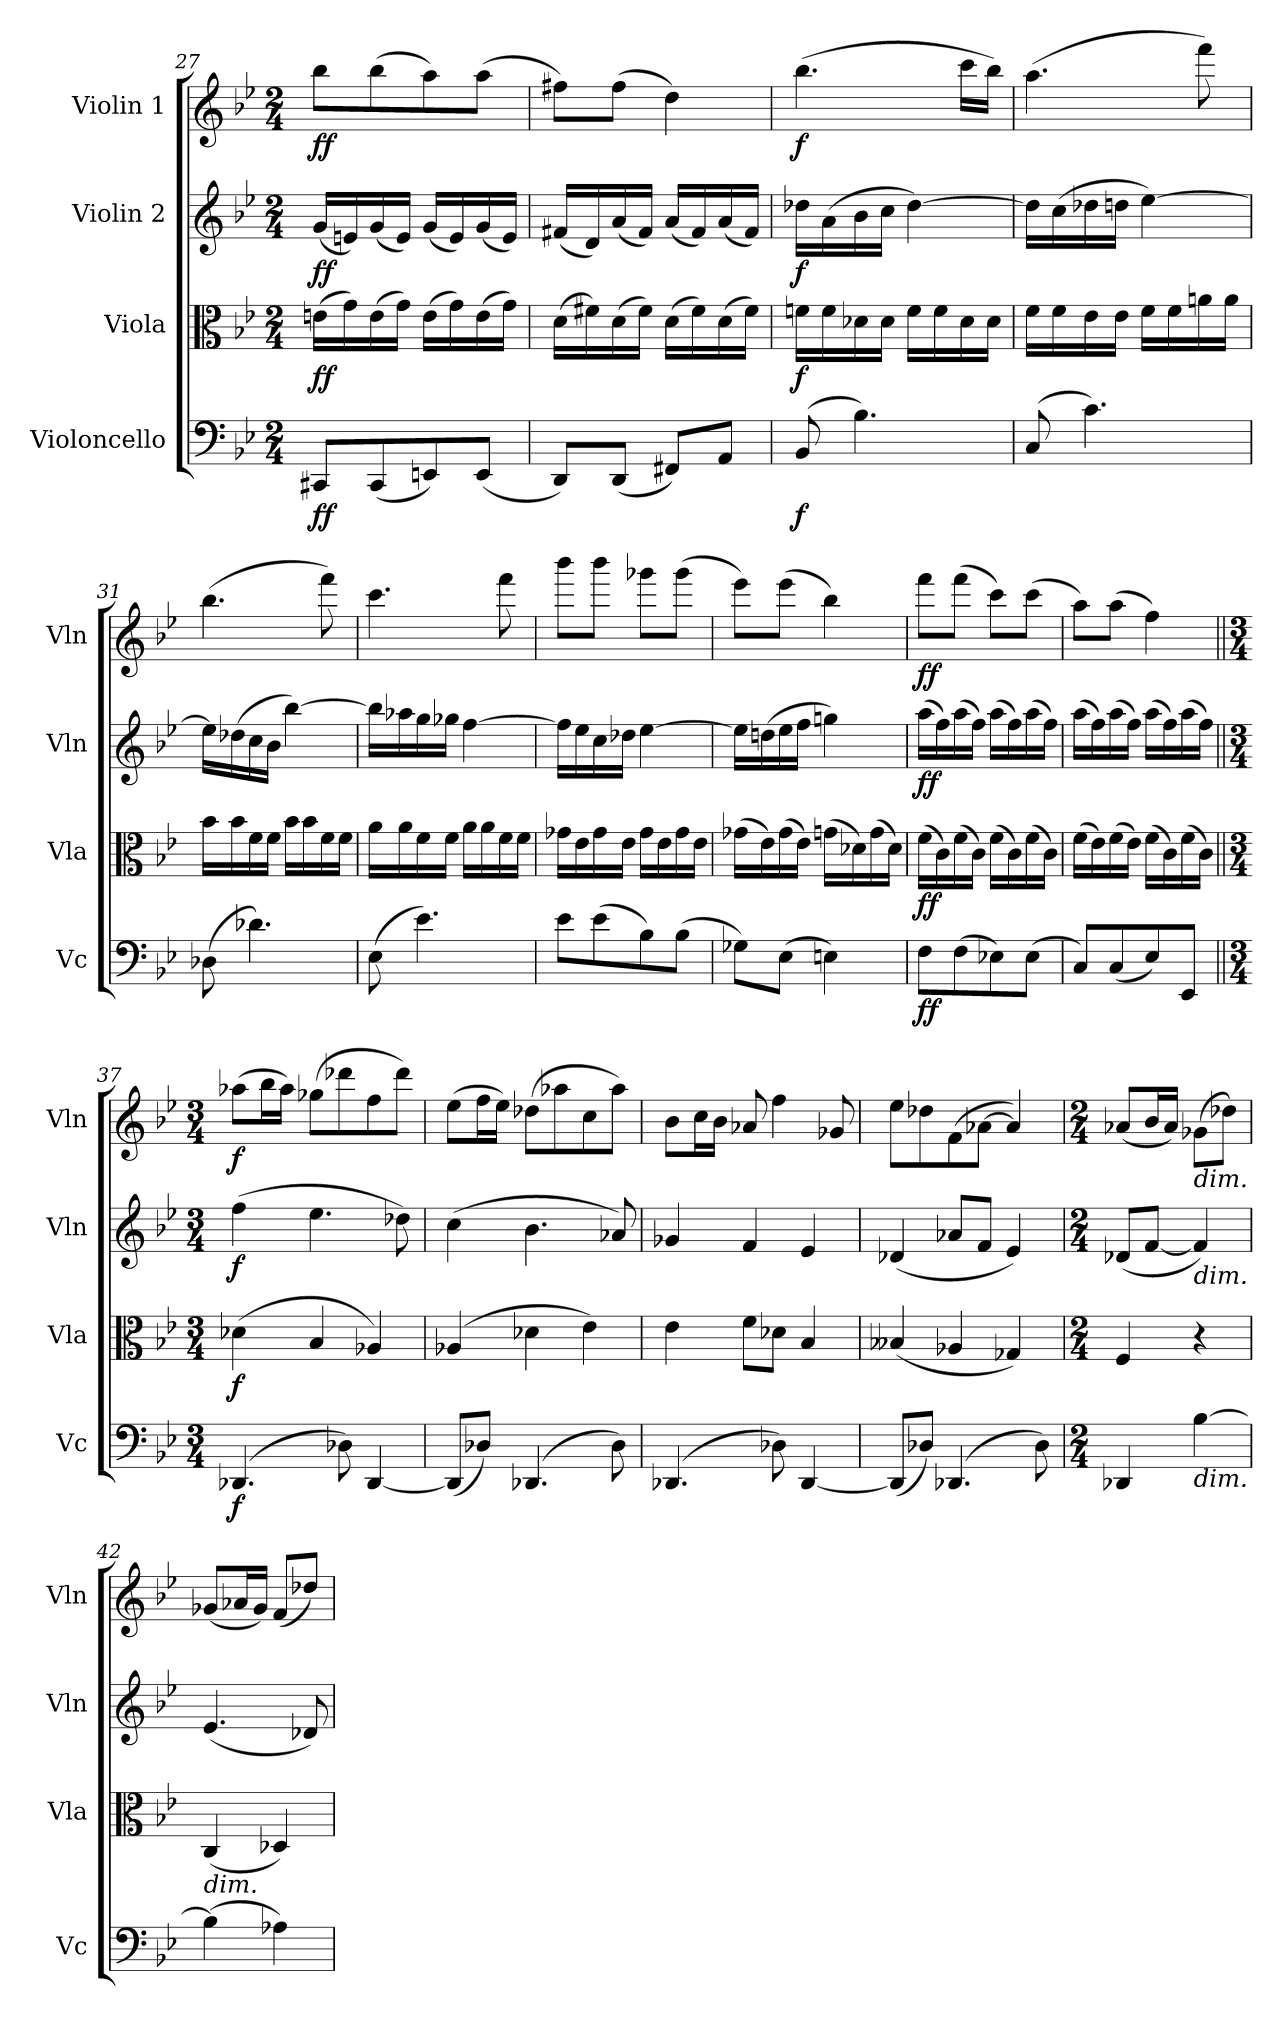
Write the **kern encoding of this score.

**kern	**dynam	**kern	**dynam	**kern	**dynam	**kern	**dynam
*part4	*part4	*part3	*part3	*part2	*part2	*part1	*part1
*staff4	*staff4	*staff3	*staff3	*staff2	*staff2	*staff1	*staff1
*I"Violoncello	*	*I"Viola	*	*I"Violin 2	*	*I"Violin 1	*
*I'Vc	*	*I'Vla	*	*I'Vln	*	*I'Vln	*
*clefF4	*	*clefC3	*	*clefG2	*	*clefG2	*
*k[b-e-]	*	*k[b-e-]	*	*k[b-e-]	*	*k[b-e-]	*
*M2/4	*	*M2/4	*	*M2/4	*	*M2/4	*
=27	=27	=27	=27	=27	=27	=27	=27
!	!LO:DY:b	!	!LO:DY:b	!	!LO:DY:b	!	!LO:DY:b
8CC#X/L	ff	(16en\LL	ff	(<16g/LL	ff	8bb-\L	ff
.	.	16g\)	.	16en/)	.	.	.
(<8CC#/	.	(16e\	.	(<16g/	.	(8bb-\	.
.	.	16g\JJ)	.	16e/JJ)	.	.	.
8EEn/)	.	(16e\LL	.	(<16g/LL	.	8aa\)	.
.	.	16g\)	.	16e/)	.	.	.
(8EE/J	.	(16e\	.	(<16g/	.	(8aa\J	.
.	.	16g\JJ)	.	16e/JJ)	.	.	.
=28	=28	=28	=28	=28	=28	=28	=28
8DD/L)	.	(16d\LL	.	(<16f#X/LL	.	8ff#X\L)	.
.	.	16f#X\)	.	16d/)	.	.	.
(<8DD/J	.	(16d\	.	(<16a/	.	(8ff#\J	.
.	.	16f#\JJ)	.	16f#/JJ)	.	.	.
8FF#X/L)	.	(16d\LL	.	(<16a/LL	.	4dd\)	.
.	.	16f#\)	.	16f#/)	.	.	.
8AA/J	.	(16d\	.	(<16a/	.	.	.
.	.	16f#\JJ)	.	16f#/JJ)	.	.	.
!!LO:LB:g=z
=29	=29	=29	=29	=29	=29	=29	=29
!	!LO:DY:b	!	!LO:DY:b	!	!LO:DY:b	!	!LO:DY:b
(>8BB-/	f	16fn\LL	f	16dd-X\LL	f	(4.bb-\	f
.	.	16f\	.	(>16a\	.	.	.
4.B-\)	.	16d-X\	.	16b-\	.	.	.
.	.	16d-\JJ	.	16cc\JJ	.	.	.
.	.	16f\LL	.	[>4dd-\)	.	.	.
.	.	16f\	.	.	.	.	.
.	.	16d-\	.	.	.	16ccc\LL	.
.	.	16d-\JJ	.	.	.	16bb-\JJ)	.
=30	=30	=30	=30	=30	=30	=30	=30
(>8C/	.	16f\LL	.	16dd-\LL]	.	(4.aa\	.
.	.	16f\	.	(>16cc\	.	.	.
4.c\)	.	16e-\	.	16dd-X\	.	.	.
.	.	16e-\JJ	.	16ddn\JJ	.	.	.
.	.	16f\LL	.	[>4ee-\)	.	.	.
.	.	16f\	.	.	.	.	.
.	.	16an\	.	.	.	8fff\)	.
.	.	16a\JJ	.	.	.	.	.
=31	=31	=31	=31	=31	=31	=31	=31
(>8D-X\	.	16b-\LL	.	16ee-\LL]	.	(4.bb-\	.
.	.	16b-\	.	(16dd-X\	.	.	.
4.d-X\)	.	16f\	.	16cc\	.	.	.
.	.	16f\JJ	.	16b-\JJ	.	.	.
.	.	16b-\LL	.	[>4bb-\)	.	.	.
.	.	16b-\	.	.	.	.	.
.	.	16f\	.	.	.	8fff\)	.
.	.	16f\JJ	.	.	.	.	.
!!LO:LB:g=z
=32	=32	=32	=32	=32	=32	=32	=32
(>8E-\	.	16a\LL	.	16bb-\LL]	.	4.ccc\	.
.	.	16a\	.	16aa-X\	.	.	.
4.e-\)	.	16f\	.	16gg\	.	.	.
.	.	16f\JJ	.	16gg-X\JJ	.	.	.
.	.	16a\LL	.	[>4ff\	.	.	.
.	.	16a\	.	.	.	.	.
.	.	16f\	.	.	.	8fff\	.
.	.	16f\JJ	.	.	.	.	.
=33	=33	=33	=33	=33	=33	=33	=33
8e-\L	.	16g-X\LL	.	16ff\LL]	.	8bbb-\L	.
.	.	16e-\	.	16ee-\	.	.	.
(>8e-\	.	16g-\	.	16cc\	.	8bbb-\J	.
.	.	16e-\JJ	.	16dd-X\JJ	.	.	.
8B-\)	.	16g-\LL	.	[>4ee-\	.	8ggg-X\L	.
.	.	16e-\	.	.	.	.	.
(>8B-\J	.	16g-\	.	.	.	(8ggg-\J	.
.	.	16e-\JJ	.	.	.	.	.
=34	=34	=34	=34	=34	=34	=34	=34
8G-X\L)	.	(16g-X\LL	.	16ee-\LL]	.	8eee-\L)	.
.	.	16e-\)	.	(16ddn\	.	.	.
(8E-\J	.	(16g-\	.	16ee-\	.	(8eee-\J	.
.	.	16e-\JJ)	.	16ff\JJ	.	.	.
4En\)	.	(16gn\LL	.	4ggn\)	.	4bb-\)	.
.	.	16d-X\)	.	.	.	.	.
.	.	(16g\	.	.	.	.	.
.	.	16d-\JJ)	.	.	.	.	.
=35	=35	=35	=35	=35	=35	=35	=35
!	!LO:DY:b	!	!LO:DY:b	!	!LO:DY:b	!	!LO:DY:b
8F\L	ff	(16f\LL	ff	(>16aa\LL	ff	8fff\L	ff
.	.	16c\)	.	16ff\)	.	.	.
(>8F\	.	(16f\	.	(>16aa\	.	(8fff\J	.
.	.	16c\JJ)	.	16ff\JJ)	.	.	.
8E-X\)	.	(16f\LL	.	(16aa\LL	.	8ccc\L)	.
.	.	16c\)	.	16ff\)	.	.	.
(>8E-\J	.	(16f\	.	(16aa\	.	(8ccc\J	.
.	.	16c\JJ)	.	16ff\JJ)	.	.	.
!!LO:LB:g=z
=36	=36	=36	=36	=36	=36	=36	=36
8C/L)	.	(16f\LL	.	(>16aa\LL	.	8aa\L)	.
.	.	16e-\)	.	16ff\)	.	.	.
(8C/	.	(16f\	.	(>16aa\	.	(8aa\J	.
.	.	16e-\JJ)	.	16ff\JJ)	.	.	.
8E-/)	.	(16f\LL	.	(>16aa\LL	.	4ff\)	.
.	.	16c\)	.	16ff\)	.	.	.
8EE-/J	.	(16f\	.	(16aa\	.	.	.
.	.	16c\JJ)	.	16ff\JJ)	.	.	.
=37||	=37||	=37||	=37||	=37||	=37||	=37||	=37||
*M3/4	*	*M3/4	*	*M3/4	*	*M3/4	*
!	!LO:DY:b	!	!LO:DY:b	!	!LO:DY:b	!	!LO:DY:b
(4.DD-X/	f	(4d-X\	f	(4ff\	f	(8aa-X\L	f
.	.	.	.	.	.	16bb-\L	.
.	.	.	.	.	.	16aa-\JJ)	.
.	.	4B-/	.	4.ee-\	.	(8gg-X\L	.
8D-X\)	.	.	.	.	.	8ddd-X\	.
[4DD-/	.	4A-X/)	.	.	.	8ff\	.
.	.	.	.	8dd-X\)	.	8ddd-\J)	.
=38	=38	=38	=38	=38	=38	=38	=38
(8DD-/L]	.	(4A-X/	.	(4cc\	.	(8ee-\L	.
8D-X/J)	.	.	.	.	.	16ff\L	.
.	.	.	.	.	.	16ee-\JJ)	.
(4.DD-X/	.	4d-X\	.	4.b-\	.	(8dd-X\L	.
.	.	.	.	.	.	8aa-X\	.
.	.	4e-\)	.	.	.	8cc\	.
8D-\)	.	.	.	8a-X/)	.	8aa-\J)	.
!!LO:PB:g=z
=39	=39	=39	=39	=39	=39	=39	=39
(4.DD-X/	.	4e-\	.	4g-X/	.	8b-\L	.
.	.	.	.	.	.	16cc\L	.
.	.	.	.	.	.	16b-\JJ	.
.	.	8f\L	.	4f/	.	8a-X/	.
8D-X\)	.	8d-X\J	.	.	.	4ff\	.
[4DD-/	.	4B-/	.	4e-/	.	.	.
.	.	.	.	.	.	8g-X/	.
=40	=40	=40	=40	=40	=40	=40	=40
(8DD-/L]	.	(4B--X/	.	(4d-X/	.	8ee-\L	.
8D-X/J)	.	.	.	.	.	8dd-X\	.
(4.DD-X/	.	4A-X/	.	8a-X/L	.	(8f\	.
.	.	.	.	8f/J	.	[8a-X\J	.
.	.	4G-X/)	.	4e-/)	.	4a-/])	.
8D-\)	.	.	.	.	.	.	.
=41	=41	=41	=41	=41	=41	=41	=41
*M2/4	*	*M2/4	*	*M2/4	*	*M2/4	*
4DD-X/	.	4F/	.	(8d-X/L	.	(8a-X/L	.
.	.	.	.	[8f/J	.	16b-/L	.
.	.	.	.	.	.	16a-/JJ)	.
!	!	!	!	!	!	!LO:TX:b:i:t=dim.	!
!	!	!	!	!LO:TX:b:i:t=dim.	!	!	!
!LO:TX:b:i:t=dim.	!	!	!	!	!	!	!
[4B-\	.	4r	.	4f/])	.	(8g-X\L	.
.	.	.	.	.	.	8dd-X\J)	.
=42	=42	=42	=42	=42	=42	=42	=42
!	!	!LO:TX:b:i:t=dim.	!	!	!	!	!
(4B-\]	.	(4C/	.	(4.e-/	.	(8g-X/L	.
.	.	.	.	.	.	16a-X/L	.
.	.	.	.	.	.	16g-/JJ)	.
4A-X\)	.	4D-X/)	.	.	.	(8f/L	.
.	.	.	.	8d-X/)	.	8dd-X/J)	.
=	=	=	=	=	=	=	=
*-	*-	*-	*-	*-	*-	*-	*-
